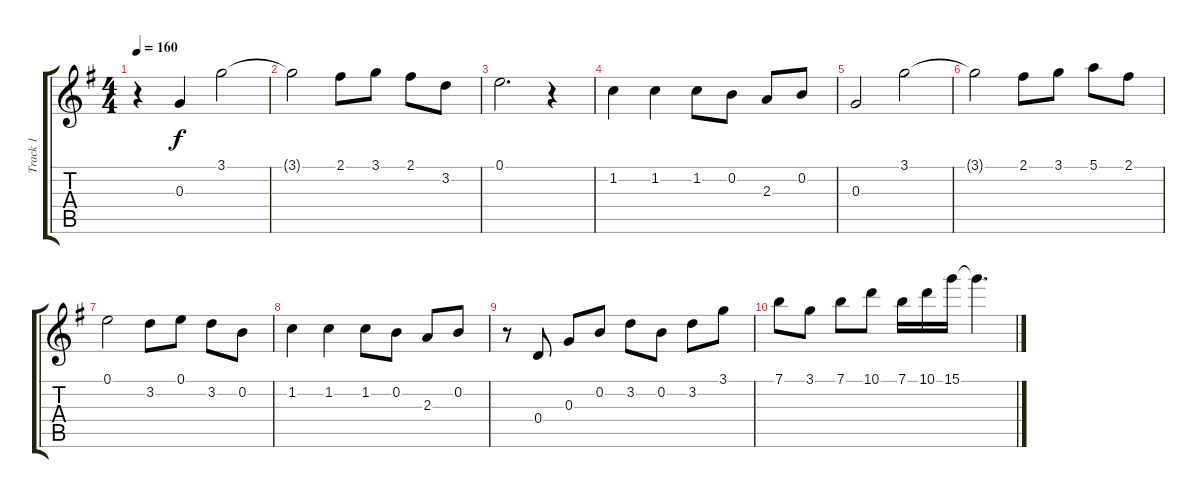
\track ("Track 1" "Track 1") {instrument electricguitarmuted}
\staff {score tabs}
\tuning (E4 B3 G3 D3 A2 E2) {hide}
\ts (4 4)
\tempo 160
\clef g2
\ks g
r.4{dy f} 0.3.4 3.1.2 |
3.1{t}.2 2.1.8 3.1.8 2.1.8 3.2.8 |
0.1.2{d} r.4 |
1.2.4 1.2.4 1.2.8 0.2.8 2.3.8 0.2.8 |
0.3.2 3.1.2 |
3.1{t}.2 2.1.8 3.1.8 5.1.8 2.1.8 |
0.1.2 3.2.8 0.1.8 3.2.8 0.2.8 |
1.2.4 1.2.4 1.2.8 0.2.8 2.3.8 0.2.8 |
r.8 0.4.8 0.3.8 0.2.8 3.2.8 0.2.8 3.2.8 3.1.8 |
7.1.8 3.1.8 7.1.8 10.1.8 7.1.16 10.1.16 15.1.16 15.1{t}.4{d}
